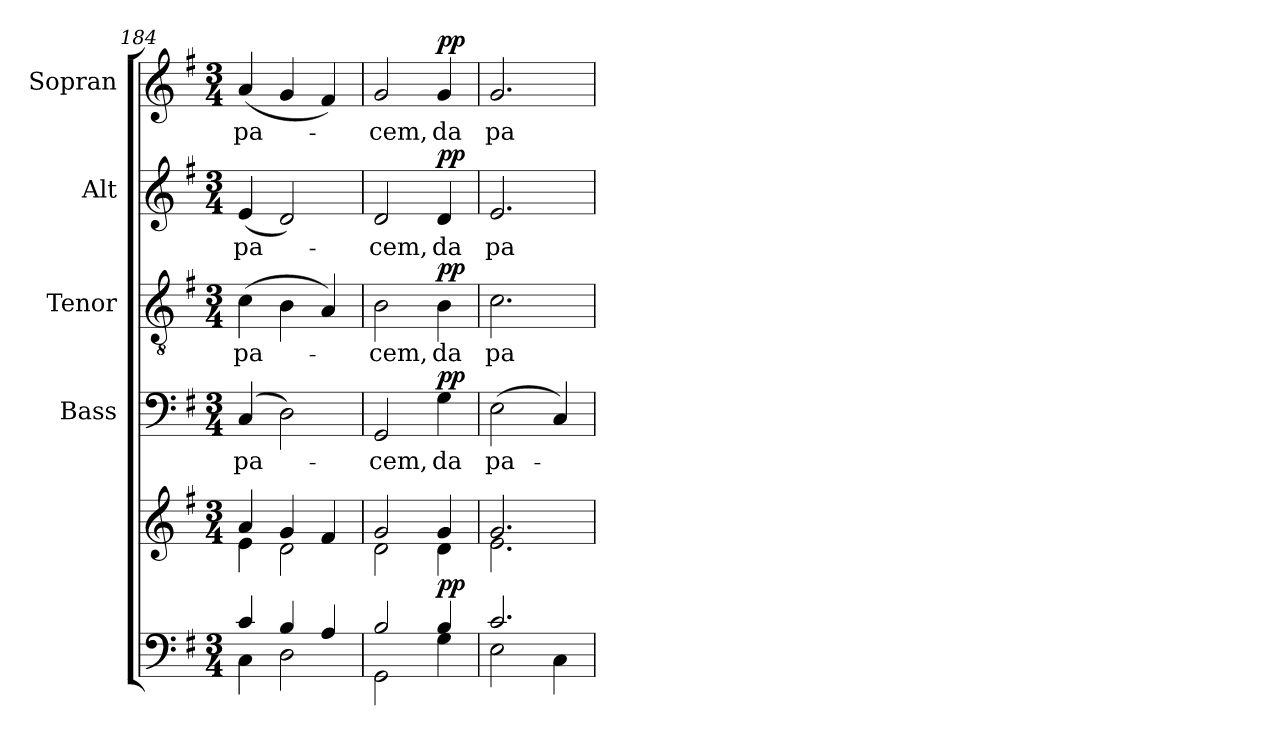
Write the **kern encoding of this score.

**kern	**kern	**dynam	**kern	**text	**dynam	**kern	**text	**dynam	**kern	**text	**dynam	**kern	**text	**dynam
*part5	*part5	*part5	*part4	*part4	*part4	*part3	*part3	*part3	*part2	*part2	*part2	*part1	*part1	*part1
*staff6	*staff5	*staff5/6	*staff4	*staff4	*staff4	*staff3	*staff3	*staff3	*staff2	*staff2	*staff2	*staff1	*staff1	*staff1
*	*	*	*I"Bass	*	*	*I"Tenor	*	*	*I"Alt	*	*	*I"Sopran	*	*
*	*	*	*I'B.	*	*	*I'T.	*	*	*I'A.	*	*	*I'S.	*	*
*clefF4	*clefG2	*	*clefF4	*	*	*clefGv2	*	*	*clefG2	*	*	*clefG2	*	*
*k[f#]	*k[f#]	*	*k[f#]	*	*	*k[f#]	*	*	*k[f#]	*	*	*k[f#]	*	*
*G:	*G:	*	*G:	*	*	*G:	*	*	*G:	*	*	*G:	*	*
*M3/4	*M3/4	*	*M3/4	*	*	*M3/4	*	*	*M3/4	*	*	*M3/4	*	*
=184	=184	=184	=184	=184	=184	=184	=184	=184	=184	=184	=184	=184	=184	=184
*^	*^	*	*	*	*	*	*	*	*	*	*	*	*	*
!	!	!	!	!	!	!LO:LY:b	!	!	!LO:LY:b	!	!	!LO:LY:b	!	!	!LO:LY:b	!
4c/	4C\	4a/	4e\	.	(4C/	pa-	.	(>4c\	pa-	.	(<4e/	pa-	.	(<4a/	pa-	.
4B/	2D\	4g/	2d\	.	2D\)	.	.	4B\	.	.	2d/)	.	.	4g/	.	.
4A/	.	4f#/	.	.	.	.	.	4A/)	.	.	.	.	.	4f#/)	.	.
=185	=185	=185	=185	=185	=185	=185	=185	=185	=185	=185	=185	=185	=185	=185	=185	=185
!	!	!	!	!	!	!LO:LY:b	!	!	!LO:LY:b	!	!	!LO:LY:b	!	!	!LO:LY:b	!
2B/	2GG\	2g/	2d\	.	2GG/	-cem,	.	2B\	-cem,	.	2d/	-cem,	.	2g/	-cem,	.
!	!	!	!	!LO:DY:b	!	!LO:LY:b	!LO:DY:a	!	!LO:LY:b	!LO:DY:a	!	!LO:LY:b	!LO:DY:a	!	!LO:LY:b	!LO:DY:a
4B/	4G\	4g/	4d\	pp	4G\	da	pp	4B\	da	pp	4d/	da	pp	4g/	da	pp
=186	=186	=186	=186	=186	=186	=186	=186	=186	=186	=186	=186	=186	=186	=186	=186	=186
!	!	!	!	!	!	!LO:LY:b	!	!	!LO:LY:b	!	!	!LO:LY:b	!	!	!LO:LY:b	!
2.c/	2E\	2.g/	2.e\	.	(>2E\	pa-	.	2.c\	pa-	.	2.e/	pa-	.	2.g/	pa-	.
.	4C\	.	.	.	4C/)	.	.	.	.	.	.	.	.	.	.	.
*v	*v	*	*	*	*	*	*	*	*	*	*	*	*	*	*	*
*	*v	*v	*	*	*	*	*	*	*	*	*	*	*	*	*
=	=	=	=	=	=	=	=	=	=	=	=	=	=	=
*-	*-	*-	*-	*-	*-	*-	*-	*-	*-	*-	*-	*-	*-	*-
